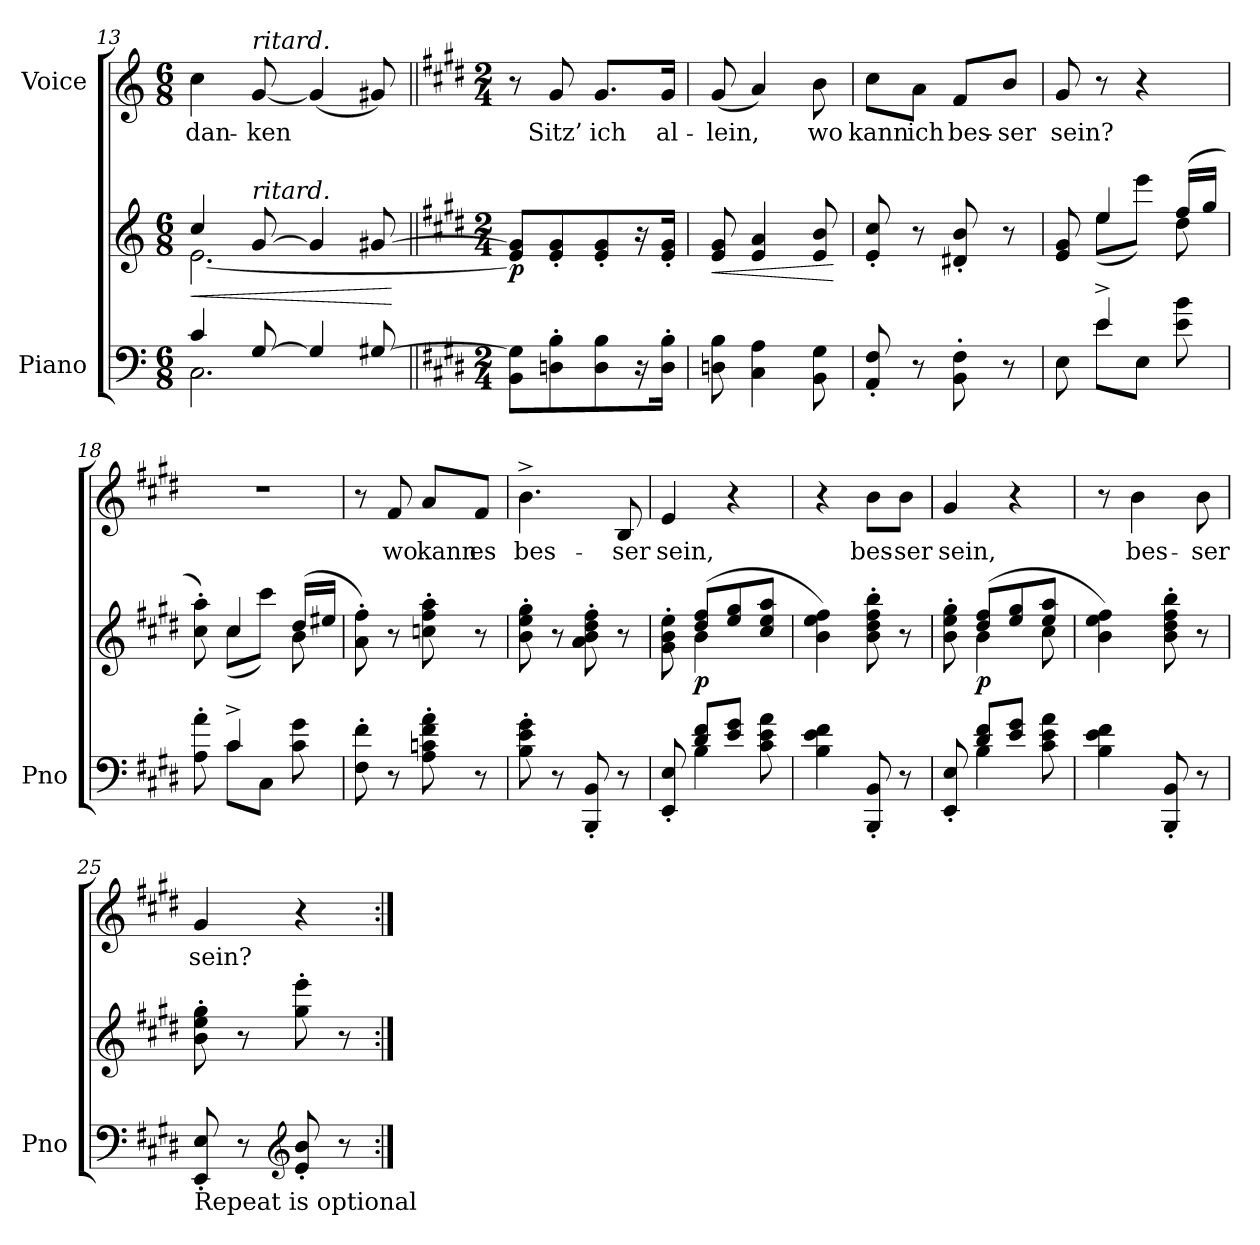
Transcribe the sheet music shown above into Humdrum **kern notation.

**kern	**kern	**dynam	**kern	**text
*part2	*part2	*part2	*part1	*part1
*staff3	*staff2	*staff2/3	*staff1	*staff1
*I"Piano	*	*	*I"Voice	*
*I'Pno	*	*	*	*
*clefF4	*clefG2	*	*clefG2	*
*k[]	*k[]	*	*k[]	*
*M6/8	*M6/8	*	*M6/8	*
=13	=13	=13	=13	=13
*^	*	*	*	*
!	!	!	!LO:HP:b	!	!LO:LY:b
*	*	*^	*	*	*
4c/	2.C\	4cc/	[2.e\	<	4cc\	-dan-
!	!	!	!	!	!LO:TX:a:i:t=ritard.	!
!	!	!LO:TX:a:i:t=ritard.	!	!	!	!
!	!	!	!	!	!	!LO:LY:b
[8G/	.	[8g/	.	.	[8g/	-ken
4G/]	.	4g/]	.	.	(4g/]	.
[8G#X/	.	[8g#X/	.	.	8g#X/)	.
*v	*v	*	*	*	*	*
*	*v	*v	*	*	*
.	.	[	.	.
=14||	=14||	=14||	=14||	=14||
*k[f#c#g#d#]	*k[f#c#g#d#]	*	*k[f#c#g#d#]	*
*M2/4	*M2/4	*	*M2/4	*
!	!	!LO:DY:b	!	!
8BB\ 8G#\]L	8e/] 8g#/]L	p	8r	.
!	!	!	!	!LO:LY:b
8Dn\' 8B\'	8e/' 8g#/'	.	8g#/	Sitz’
!	!	!	!	!LO:LY:b
8D\ 8B\	8e/' 8g#/'	.	8.g#/L	ich
16r	16r	.	.	.
!	!	!	!	!LO:LY:b
16D\' 16B\'JJ	16e/' 16g#/'JJ	.	16g#/Jk	al-
=15	=15	=15	=15	=15
!	!	!LO:HP:b	!	!LO:LY:b
8Dn\ 8B\	8e/ 8g#/	<	(8g#/	-lein,
4C#\ 4A\	4e/ 4a/	.	4a/)	.
!	!	!	!	!LO:LY:b
8BB\ 8G#\	8e/ 8b/	.	8b\	wo
.	.	[	.	.
=16	=16	=16	=16	=16
!	!	!	!	!LO:LY:b
8AA/' 8F#/'	8e/' 8cc#/'	.	8cc#\L	kann
!	!	!	!	!LO:LY:b
8r	8r	.	8a\J	ich
!	!	!	!	!LO:LY:b
8BB\' 8F#\'	8d#X/' 8b/'	.	8f#/L	bes-
!	!	!	!	!LO:LY:b
8r	8r	.	8b/J	-ser
!!LO:PB:g=z
=17	=17	=17	=17	=17
*^	*^	*	*	*
!	!	!	!	!	!	!LO:LY:b
8E\	8ryy	8e/ 8g#/	8ryy	.	8g#/	sein?
4e^/	8e\L	4ee/	(>8ee\L	.	8r	.
.	8E\J	.	8eee\J)	.	4r	.
8e\ 8b\	8ryy	(16ff#/LL	8dd#\	.	.	.
.	.	16gg#/JJ	.	.	.	.
!!LO:LB:g=z
=18	=18	=18	=18	=18	=18	=18
8A\' 8a\'	8ryy	8cc#\' 8aa\')	8ryy	.	2r	.
4c#^/	8c#\L	4cc#/	(>8cc#\L	.	.	.
.	8C#\J	.	8ccc#\J)	.	.	.
8c#\ 8g#\	8ryy	(16dd#/LL	8b\	.	.	.
.	.	16ee#X/JJ	.	.	.	.
*v	*v	*	*	*	*	*
*	*v	*v	*	*	*
=19	=19	=19	=19	=19
8F#\' 8f#\'	8a\' 8ff#\')	.	8r	.
!	!	!	!	!LO:LY:b
8r	8r	.	8f#/	wo
!	!	!	!	!LO:LY:b
8A\' 8cn\' 8f#\' 8a\'	8ccn\' 8ff#\' 8aa\'	.	8a/L	kann
!	!	!	!	!LO:LY:b
8r	8r	.	8f#/J	es
=20	=20	=20	=20	=20
!	!	!	!	!LO:LY:b
8B\' 8e\' 8g#\'	8b\' 8ee\' 8gg#\'	.	4.b^\	bes-
8r	8r	.	.	.
8BBB/' 8BB/'	8a\' 8b\' 8dd#\' 8ff#\'	.	.	.
!	!	!	!	!LO:LY:b
8r	8r	.	8B/	-ser
=21	=21	=21	=21	=21
*^	*^	*	*	*
!	!	!	!	!	!	!LO:LY:b
8EE/' 8E/'	8ryy	8g#\' 8b\' 8ee\'	8ryy	.	4e/	sein,
!	!	!	!	!LO:DY:b	!	!
8d#/ 8f#/L	4B\	(8dd#/ 8ff#/L	4b\	p	.	.
8e/ 8g#/J	.	8ee/ 8gg#/	.	.	4r	.
8c#\ 8e\ 8a\	8ryy	8cc#/ 8ee/ 8aa/J	8ryy	.	.	.
*v	*v	*	*	*	*	*
*	*v	*v	*	*	*
=22	=22	=22	=22	=22
4B\ 4e\ 4f#\	4b\ 4ee\ 4ff#\)	.	4r	.
!	!	!	!	!LO:LY:b
8BBB/' 8BB/'	8b\' 8dd#\' 8ff#\' 8bb\'	.	8b\L	bes-
!	!	!	!	!LO:LY:b
8r	8r	.	8b\J	-ser
=23	=23	=23	=23	=23
*^	*^	*	*	*
!	!	!	!	!	!	!LO:LY:b
8EE/' 8E/'	8ryy	8b\' 8ee\' 8gg#\'	8ryy	.	4g#/	sein,
!	!	!	!	!LO:DY:b	!	!
8d#/ 8f#/L	4B\	(8dd#/ 8ff#/L	4b\	p	.	.
8e/ 8g#/J	.	8ee/ 8gg#/	.	.	4r	.
8c#\ 8e\ 8a\	8ryy	8ee/ 8aa/J	8cc#\	.	.	.
*v	*v	*	*	*	*	*
*	*v	*v	*	*	*
=24	=24	=24	=24	=24
4B\ 4e\ 4f#\	4b\ 4ee\ 4ff#\)	.	8r	.
!	!	!	!	!LO:LY:b
.	.	.	4b\	bes-
8BBB/' 8BB/'	8b\' 8dd#\' 8ff#\' 8bb\'	.	.	.
!	!	!	!	!LO:LY:b
8r	8r	.	8b\	-ser
!!LO:LB:g=z
=25	=25	=25	=25	=25
!LO:TX:b:t=Repeat is optional	!	!	!	!
!	!	!	!	!LO:LY:b
8EE/' 8E/'	8b\' 8ee\' 8gg#\'	.	4g#/	sein?
8r	8r	.	.	.
*clefG2	*	*	*	*
8e/' 8b/'	8gg#\' 8eee\'	.	4r	.
8r	8r	.	.	.
=:|!	=:|!	=:|!	=:|!	=:|!
*-	*-	*-	*-	*-
